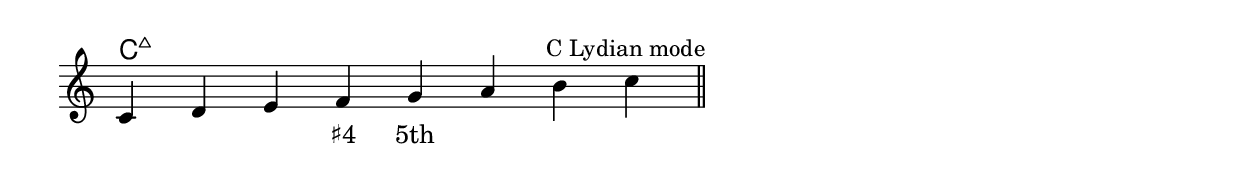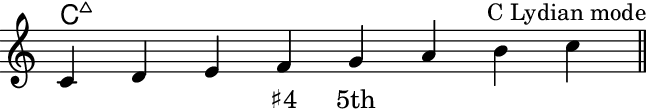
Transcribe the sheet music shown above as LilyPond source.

\version "2.24.4"
\language "english"
#(ly:set-option 'crop #t)
\include "include/alt.ly"
\include "include/thirds.ly"
\score {
  \midi {
    \tempo 4=140
  }
  \layout {
    \context {
      \Score
      \omit BarNumber
      \override SpacingSpanner.spacing-increment = 4
    }
    indent = 0\mm
  }
  {
    <<
    \chords {
      \set chordChanges = ##t % only show chords when they change
      \set noChordSymbol = ""
      \set minorChordModifier = \markup { "-" }
      \skip \ppp % spacer to set voice volume
      c\breve:maj7 % TODO: want "CΔ ♯4"
    }
    \new Staff {
      \key c \major
      \override Timing.TimeSignature.stencil = ##f
      \time 8/4
      \clef treble
      {
        \skip \fff % spacer to set voice volume
        c'4
        d'
        e'
        f'
        g'
        a'
        b'
        c''^\markup\center-align{"C Lydian mode"}
        \bar "||"
      }
      \addlyrics {
        "" "" "" "♯4" "5th" "" "" ""
      }
    }
    >>
  }
}
